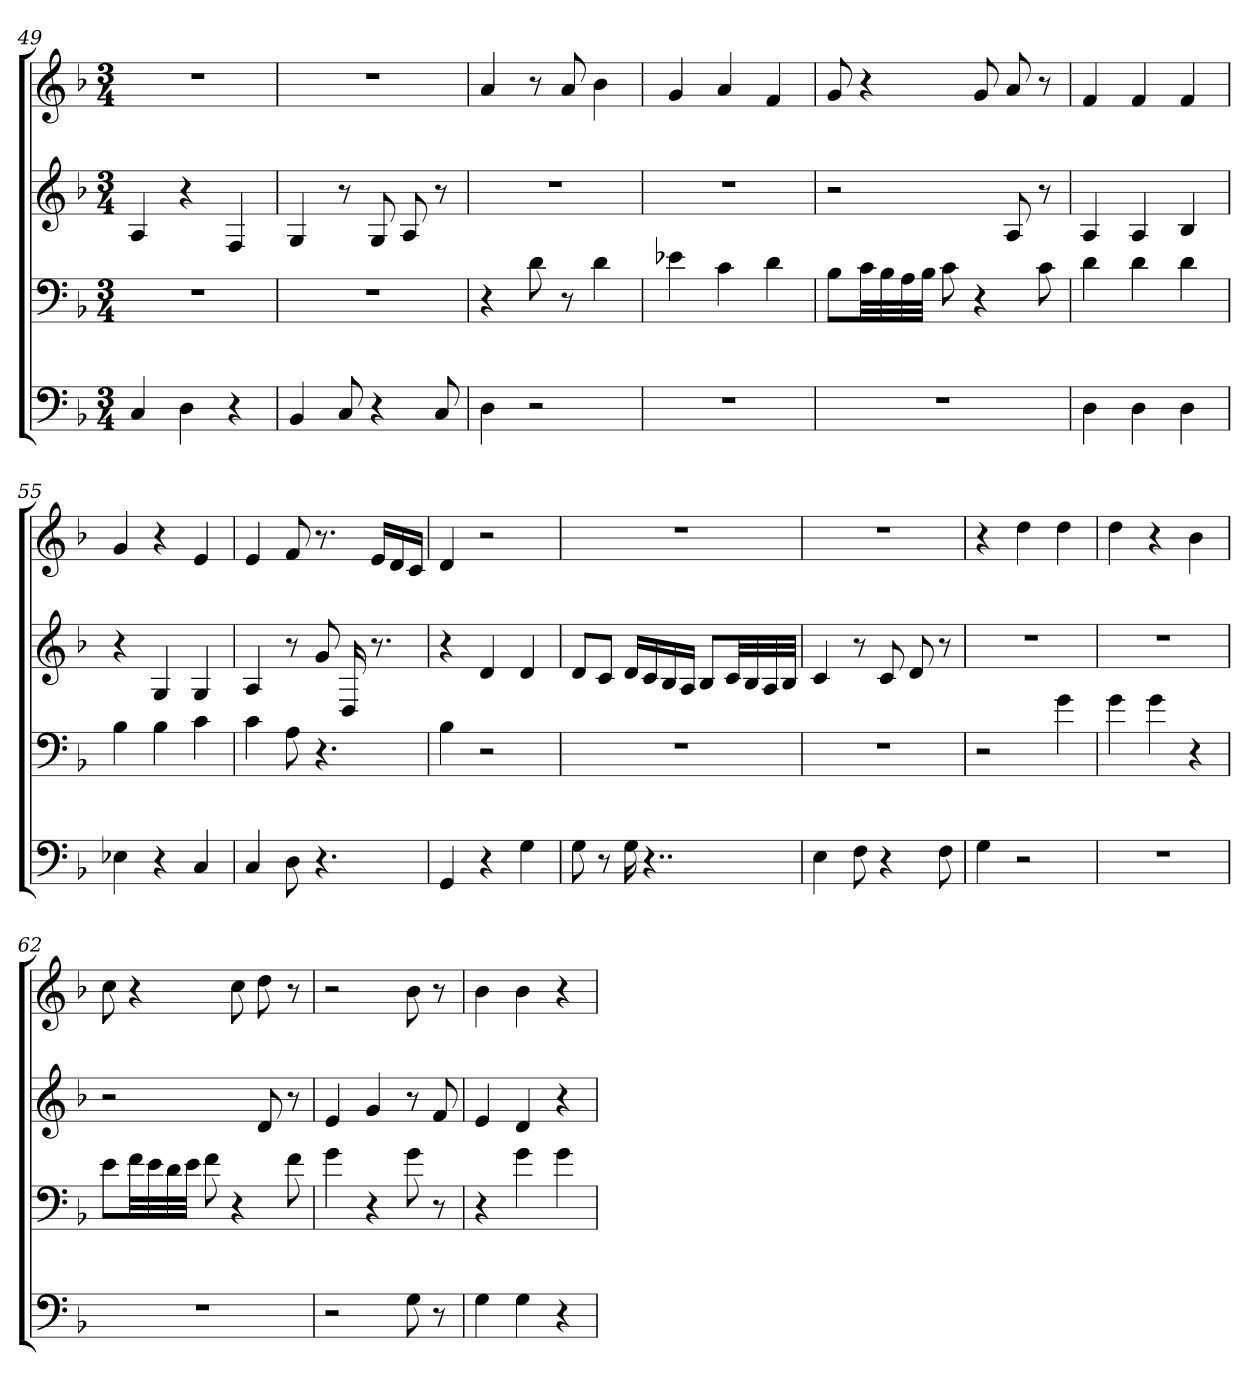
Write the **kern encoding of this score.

**kern	**kern	**kern	**kern
*part4	*part3	*part2	*part1
*staff4	*staff3	*staff2	*staff1
*clefF4	*clefF4	*clefG2	*clefG2
*k[b-]	*k[b-]	*k[b-]	*k[b-]
*F:	*F:	*F:	*F:
*M3/4	*M3/4	*M3/4	*M3/4
=49	=49	=49	=49
4C	2.r	4A	2.r
4D	.	4r	.
4r	.	4F	.
=50	=50	=50	=50
4BB-	2.r	4G	2.r
8C	.	8r	.
4r	.	8G	.
.	.	8A	.
8C	.	8r	.
=51	=51	=51	=51
4D	4r	2.r	4a
2r	8d	.	8r
.	8r	.	8a
.	4d	.	4b-
=52	=52	=52	=52
2.r	4e-X	2.r	4g
.	4c	.	4a
.	4d	.	4f
=53	=53	=53	=53
2.r	8B-L	2r	8g
.	32ciLL	.	4r
.	32B-i	.	.
.	32Ai	.	.
.	32B-iJJJ	.	.
.	8c	.	.
.	4r	.	8g
.	.	8A	8a
.	8c	8r	8r
=54	=54	=54	=54
4D	4d	4A	4f
4D	4d	4A	4f
4D	4d	4B-	4f
=55	=55	=55	=55
4E-X	4B-	4r	4g
4r	4B-	4G	4r
4C	4c	4G	4e
=56	=56	=56	=56
4C	4c	4A	4e
8D	8A	8r	8f
4.r	4.r	8gi	8.r
.	.	16D	.
.	.	8.r	16eiLL
.	.	.	16d
.	.	.	16ciJJ
=57	=57	=57	=57
4GG	4B-	4r	4d
4r	2r	4d	2r
4G	.	4d	.
=58	=58	=58	=58
8G	2.r	8dL	2.r
8r	.	8ciJ	.
16G	.	16djLL	.
4..r	.	16ci	.
.	.	16B-i	.
.	.	16AiJJ	.
.	.	8B-L	.
.	.	32ciLL	.
.	.	32B-i	.
.	.	32Ai	.
.	.	32B-iJJJ	.
=59	=59	=59	=59
4E	2.r	4c	2.r
8F	.	8r	.
4r	.	8c	.
.	.	8d	.
8F	.	8r	.
=60	=60	=60	=60
4G	2r	2.r	4r
2r	.	.	4dd
.	4g	.	4dd
=61	=61	=61	=61
2.r	4g	2.r	4dd
.	4g	.	4r
.	4r	.	4b-
=62	=62	=62	=62
2.r	8eL	2r	8cc
.	32fiLL	.	4r
.	32ei	.	.
.	32di	.	.
.	32eiJJJ	.	.
.	8f	.	.
.	4r	.	8cc
.	.	8d	8dd
.	8f	8r	8r
=63	=63	=63	=63
2r	4g	4e	2r
.	4r	4g	.
8G	8gj	8r	8b-
8r	8r	8f	8r
=64	=64	=64	=64
4G	4r	4e	4b-
4G	4g	4d	4b-
4r	4g	4r	4r
=	=	=	=
*-	*-	*-	*-
